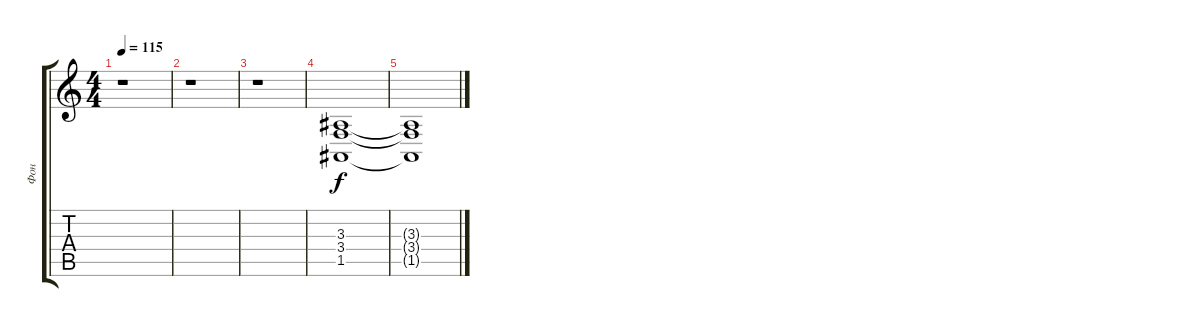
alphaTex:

\track ("Фон" "Фон") {instrument pad2warm}
\staff {score tabs}
\tuning (E4 B3 G3 D3 A2 E2) {hide}
\ts (4 4)
\tempo 115
\clef g2
\ks c
r.1{dy f} |
r.1 |
r.1 |
(3.3 3.4 1.5).1 |
(3.3{t} 3.4{t} 1.5{t}).1
